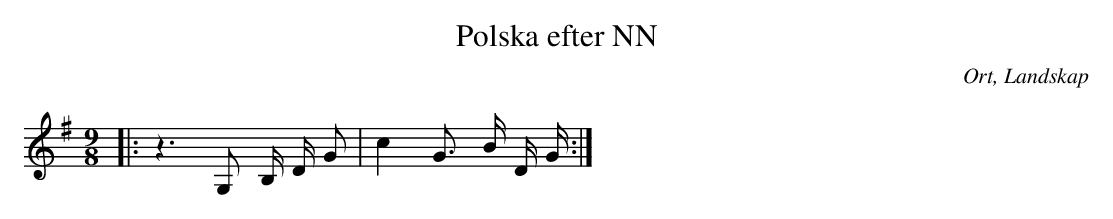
X:1
T:Polska efter NN
O:Ort, Landskap
M:9/8
L:1/8
K:G
|: z3 G, B,/ D/ G | c2 G3/2 B/ D/ G/  :|
